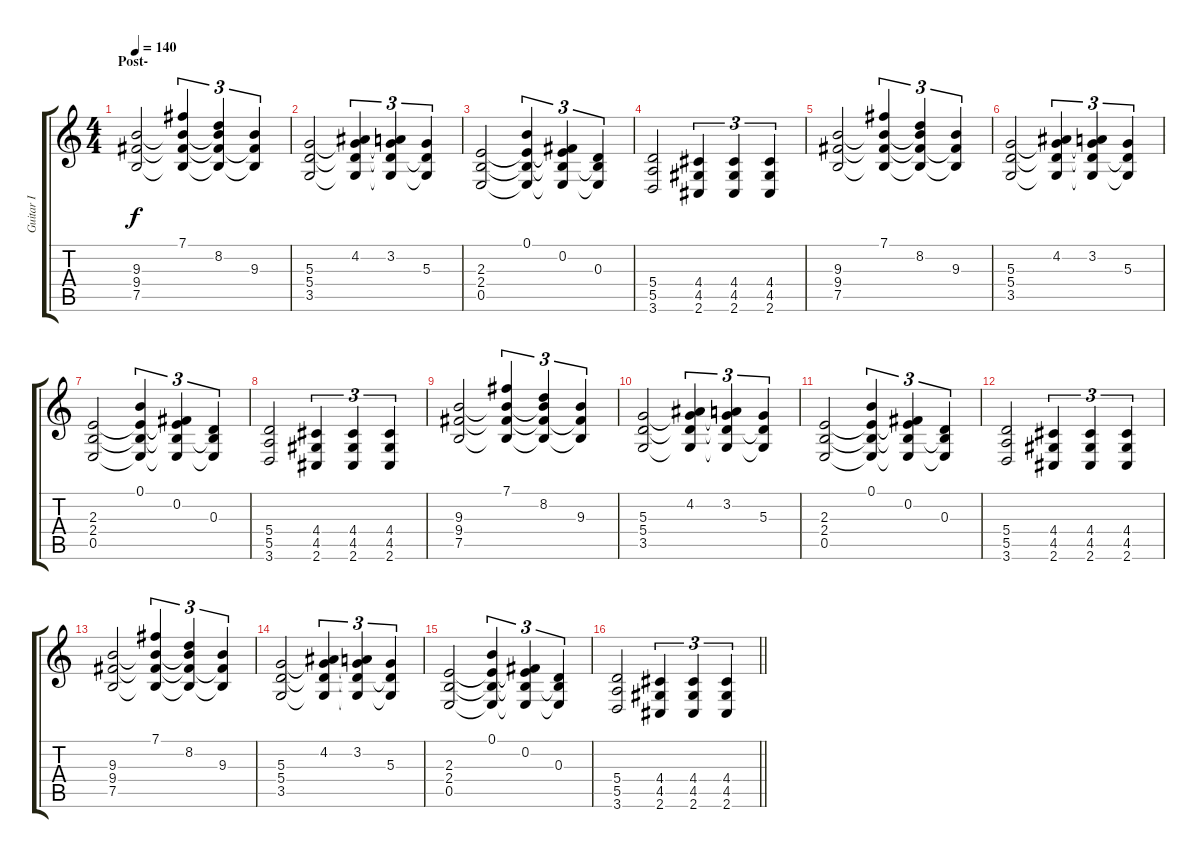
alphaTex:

\track ("Guitar I" "Guitar I") {instrument distortionguitar}
\staff {score tabs}
\tuning (B3 Gb3 D3 A2 E2 B1) {hide}
\ts (4 4)
\section ("" "Post-")
\tempo 140
\clef g2
\ks c
(9.3 9.4 7.5).2{dy f} (7.1 9.3{t} 9.4{t} 7.5{t}).4{tu (3 2)} (8.2 9.3{t} 9.4{t} 7.5{t}).4{tu (3 2)} (9.3 9.4{t} 7.5{t}).4{tu (3 2)} |
(5.3 5.4 3.5).2 (4.2 5.3{t} 5.4{t} 3.5{t}).4{tu (3 2)} (3.2 5.3{t} 5.4{t} 3.5{t}).4{tu (3 2)} (5.3 5.4{t} 3.5{t}).4{tu (3 2)} |
(2.3 2.4 0.5).2 (0.1 2.3{t} 2.4{t} 0.5{t}).4{tu (3 2)} (0.2 2.3{t} 2.4{t} 0.5{t}).4{tu (3 2)} (0.3 2.4{t} 0.5{t}).4{tu (3 2)} |
(5.4 5.5 3.6).2 (4.4 4.5 2.6).4{tu (3 2)} (4.4 4.5 2.6).4{tu (3 2)} (4.4 4.5 2.6).4{tu (3 2)} |
(9.3 9.4 7.5).2 (7.1 9.3{t} 9.4{t} 7.5{t}).4{tu (3 2)} (8.2 9.3{t} 9.4{t} 7.5{t}).4{tu (3 2)} (9.3 9.4{t} 7.5{t}).4{tu (3 2)} |
(5.3 5.4 3.5).2 (4.2 5.3{t} 5.4{t} 3.5{t}).4{tu (3 2)} (3.2 5.3{t} 5.4{t} 3.5{t}).4{tu (3 2)} (5.3 5.4{t} 3.5{t}).4{tu (3 2)} |
(2.3 2.4 0.5).2 (0.1 2.3{t} 2.4{t} 0.5{t}).4{tu (3 2)} (0.2 2.3{t} 2.4{t} 0.5{t}).4{tu (3 2)} (0.3 2.4{t} 0.5{t}).4{tu (3 2)} |
(5.4 5.5 3.6).2 (4.4 4.5 2.6).4{tu (3 2)} (4.4 4.5 2.6).4{tu (3 2)} (4.4 4.5 2.6).4{tu (3 2)} |
(9.3 9.4 7.5).2 (7.1 9.3{t} 9.4{t} 7.5{t}).4{tu (3 2)} (8.2 9.3{t} 9.4{t} 7.5{t}).4{tu (3 2)} (9.3 9.4{t} 7.5{t}).4{tu (3 2)} |
(5.3 5.4 3.5).2 (4.2 5.3{t} 5.4{t} 3.5{t}).4{tu (3 2)} (3.2 5.3{t} 5.4{t} 3.5{t}).4{tu (3 2)} (5.3 5.4{t} 3.5{t}).4{tu (3 2)} |
(2.3 2.4 0.5).2 (0.1 2.3{t} 2.4{t} 0.5{t}).4{tu (3 2)} (0.2 2.3{t} 2.4{t} 0.5{t}).4{tu (3 2)} (0.3 2.4{t} 0.5{t}).4{tu (3 2)} |
(5.4 5.5 3.6).2 (4.4 4.5 2.6).4{tu (3 2)} (4.4 4.5 2.6).4{tu (3 2)} (4.4 4.5 2.6).4{tu (3 2)} |
(9.3 9.4 7.5).2 (7.1 9.3{t} 9.4{t} 7.5{t}).4{tu (3 2)} (8.2 9.3{t} 9.4{t} 7.5{t}).4{tu (3 2)} (9.3 9.4{t} 7.5{t}).4{tu (3 2)} |
(5.3 5.4 3.5).2 (4.2 5.3{t} 5.4{t} 3.5{t}).4{tu (3 2)} (3.2 5.3{t} 5.4{t} 3.5{t}).4{tu (3 2)} (5.3 5.4{t} 3.5{t}).4{tu (3 2)} |
(2.3 2.4 0.5).2 (0.1 2.3{t} 2.4{t} 0.5{t}).4{tu (3 2)} (0.2 2.3{t} 2.4{t} 0.5{t}).4{tu (3 2)} (0.3 2.4{t} 0.5{t}).4{tu (3 2)} |
\barLineRight lightlight
(5.4 5.5 3.6).2 (4.4 4.5 2.6).4{tu (3 2)} (4.4 4.5 2.6).4{tu (3 2)} (4.4 4.5 2.6).4{tu (3 2)}
